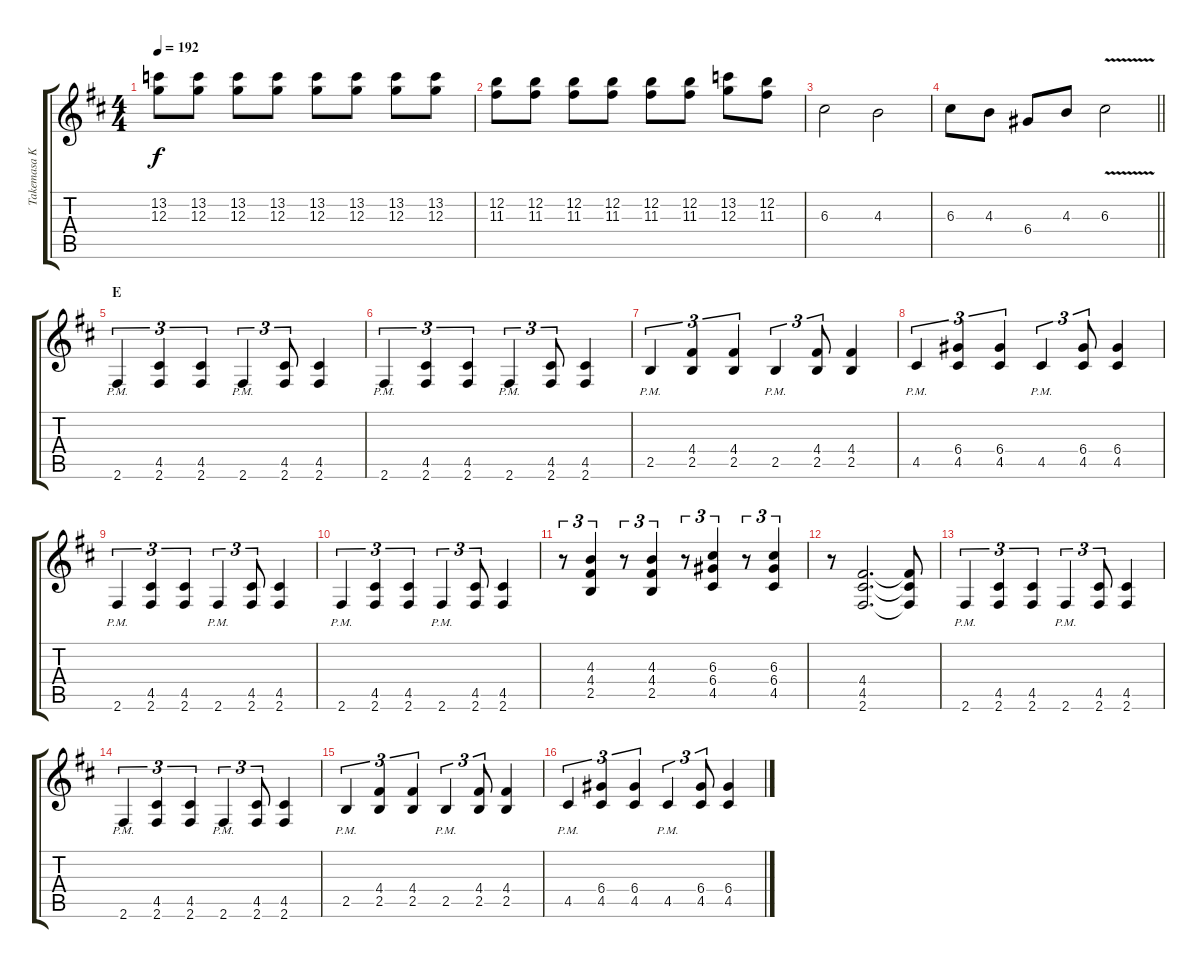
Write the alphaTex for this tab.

\track ("Takemasa Kujou" "Takemasa K") {instrument overdrivenguitar}
\staff {score tabs}
\tuning (E4 B3 G3 D3 A2 E2) {hide}
\ts (4 4)
\tempo 192
\clef g2
\ks bminor
(13.2 12.3).8{dy f} (13.2 12.3).8 (13.2 12.3).8 (13.2 12.3).8 (13.2 12.3).8 (13.2 12.3).8 (13.2 12.3).8 (13.2 12.3).8 |
(12.2 11.3).8 (12.2 11.3).8 (12.2 11.3).8 (12.2 11.3).8 (12.2 11.3).8 (12.2 11.3).8 (13.2 12.3).8 (12.2 11.3).8 |
6.3.2 4.3.2 |
\barLineRight lightlight
6.3.8 4.3.8 6.4.8 4.3.8 6.3{v}.2 |
\section ("" "E")
2.6{pm}.4{tu (3 2)} (4.5 2.6).4{tu (3 2)} (4.5 2.6).4{tu (3 2)} 2.6{pm}.4{tu (3 2)} (4.5 2.6).8{tu (3 2)} (4.5 2.6).4 |
2.6{pm}.4{tu (3 2)} (4.5 2.6).4{tu (3 2)} (4.5 2.6).4{tu (3 2)} 2.6{pm}.4{tu (3 2)} (4.5 2.6).8{tu (3 2)} (4.5 2.6).4 |
2.5{pm}.4{tu (3 2)} (4.4 2.5).4{tu (3 2)} (4.4 2.5).4{tu (3 2)} 2.5{pm}.4{tu (3 2)} (4.4 2.5).8{tu (3 2)} (4.4 2.5).4 |
4.5{pm}.4{tu (3 2)} (6.4 4.5).4{tu (3 2)} (6.4 4.5).4{tu (3 2)} 4.5{pm}.4{tu (3 2)} (6.4 4.5).8{tu (3 2)} (6.4 4.5).4 |
2.6{pm}.4{tu (3 2)} (4.5 2.6).4{tu (3 2)} (4.5 2.6).4{tu (3 2)} 2.6{pm}.4{tu (3 2)} (4.5 2.6).8{tu (3 2)} (4.5 2.6).4 |
2.6{pm}.4{tu (3 2)} (4.5 2.6).4{tu (3 2)} (4.5 2.6).4{tu (3 2)} 2.6{pm}.4{tu (3 2)} (4.5 2.6).8{tu (3 2)} (4.5 2.6).4 |
r.8{tu (3 2)} (4.3 4.4 2.5).4{tu (3 2)} r.8{tu (3 2)} (4.3 4.4 2.5).4{tu (3 2)} r.8{tu (3 2)} (6.3 6.4 4.5).4{tu (3 2)} r.8{tu (3 2)} (6.3 6.4 4.5).4{tu (3 2)} |
r.8 (4.4 4.5 2.6).2{d} (4.4{t} 4.5{t} 2.6{t}).8 |
2.6{pm}.4{tu (3 2)} (4.5 2.6).4{tu (3 2)} (4.5 2.6).4{tu (3 2)} 2.6{pm}.4{tu (3 2)} (4.5 2.6).8{tu (3 2)} (4.5 2.6).4 |
2.6{pm}.4{tu (3 2)} (4.5 2.6).4{tu (3 2)} (4.5 2.6).4{tu (3 2)} 2.6{pm}.4{tu (3 2)} (4.5 2.6).8{tu (3 2)} (4.5 2.6).4 |
2.5{pm}.4{tu (3 2)} (4.4 2.5).4{tu (3 2)} (4.4 2.5).4{tu (3 2)} 2.5{pm}.4{tu (3 2)} (4.4 2.5).8{tu (3 2)} (4.4 2.5).4 |
4.5{pm}.4{tu (3 2)} (6.4 4.5).4{tu (3 2)} (6.4 4.5).4{tu (3 2)} 4.5{pm}.4{tu (3 2)} (6.4 4.5).8{tu (3 2)} (6.4 4.5).4
